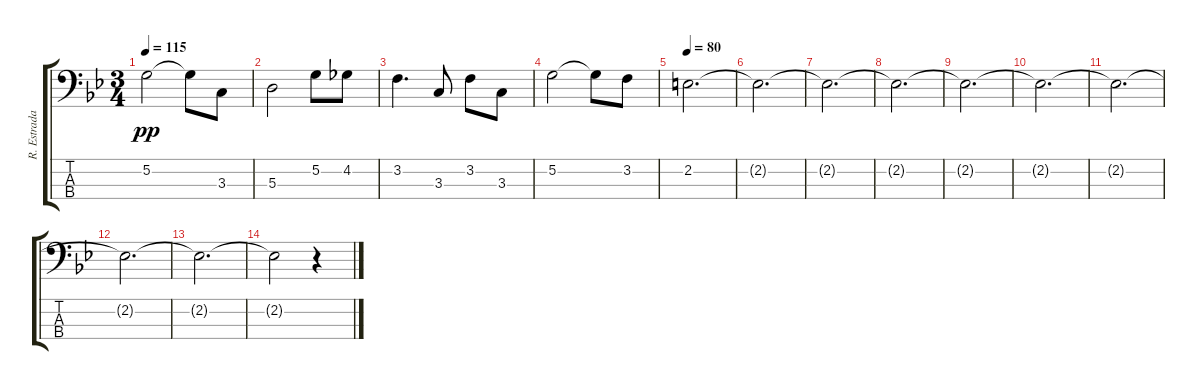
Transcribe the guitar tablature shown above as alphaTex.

\track ("R. Estrada" "R. Estrada") {instrument electricbassfinger}
\staff {score tabs}
\tuning (G2 D2 A1 E1) {hide}
\ts (3 4)
\tempo 115
\clef f4
\ks bb
5.2.2{dy pp} 5.2{t}.8 3.3.8 |
5.3.2 5.2.8 4.2.8 |
3.2.4{d} 3.3.8 3.2.8 3.3.8 |
5.2.2 5.2{t}.8 3.2.8 |
\tempo 80
2.2.2{d} |
2.2{t}.2{d} |
2.2{t}.2{d} |
2.2{t}.2{d} |
2.2{t}.2{d} |
2.2{t}.2{d} |
2.2{t}.2{d} |
2.2{t}.2{d} |
2.2{t}.2{d} |
2.2{t}.2 r.4
